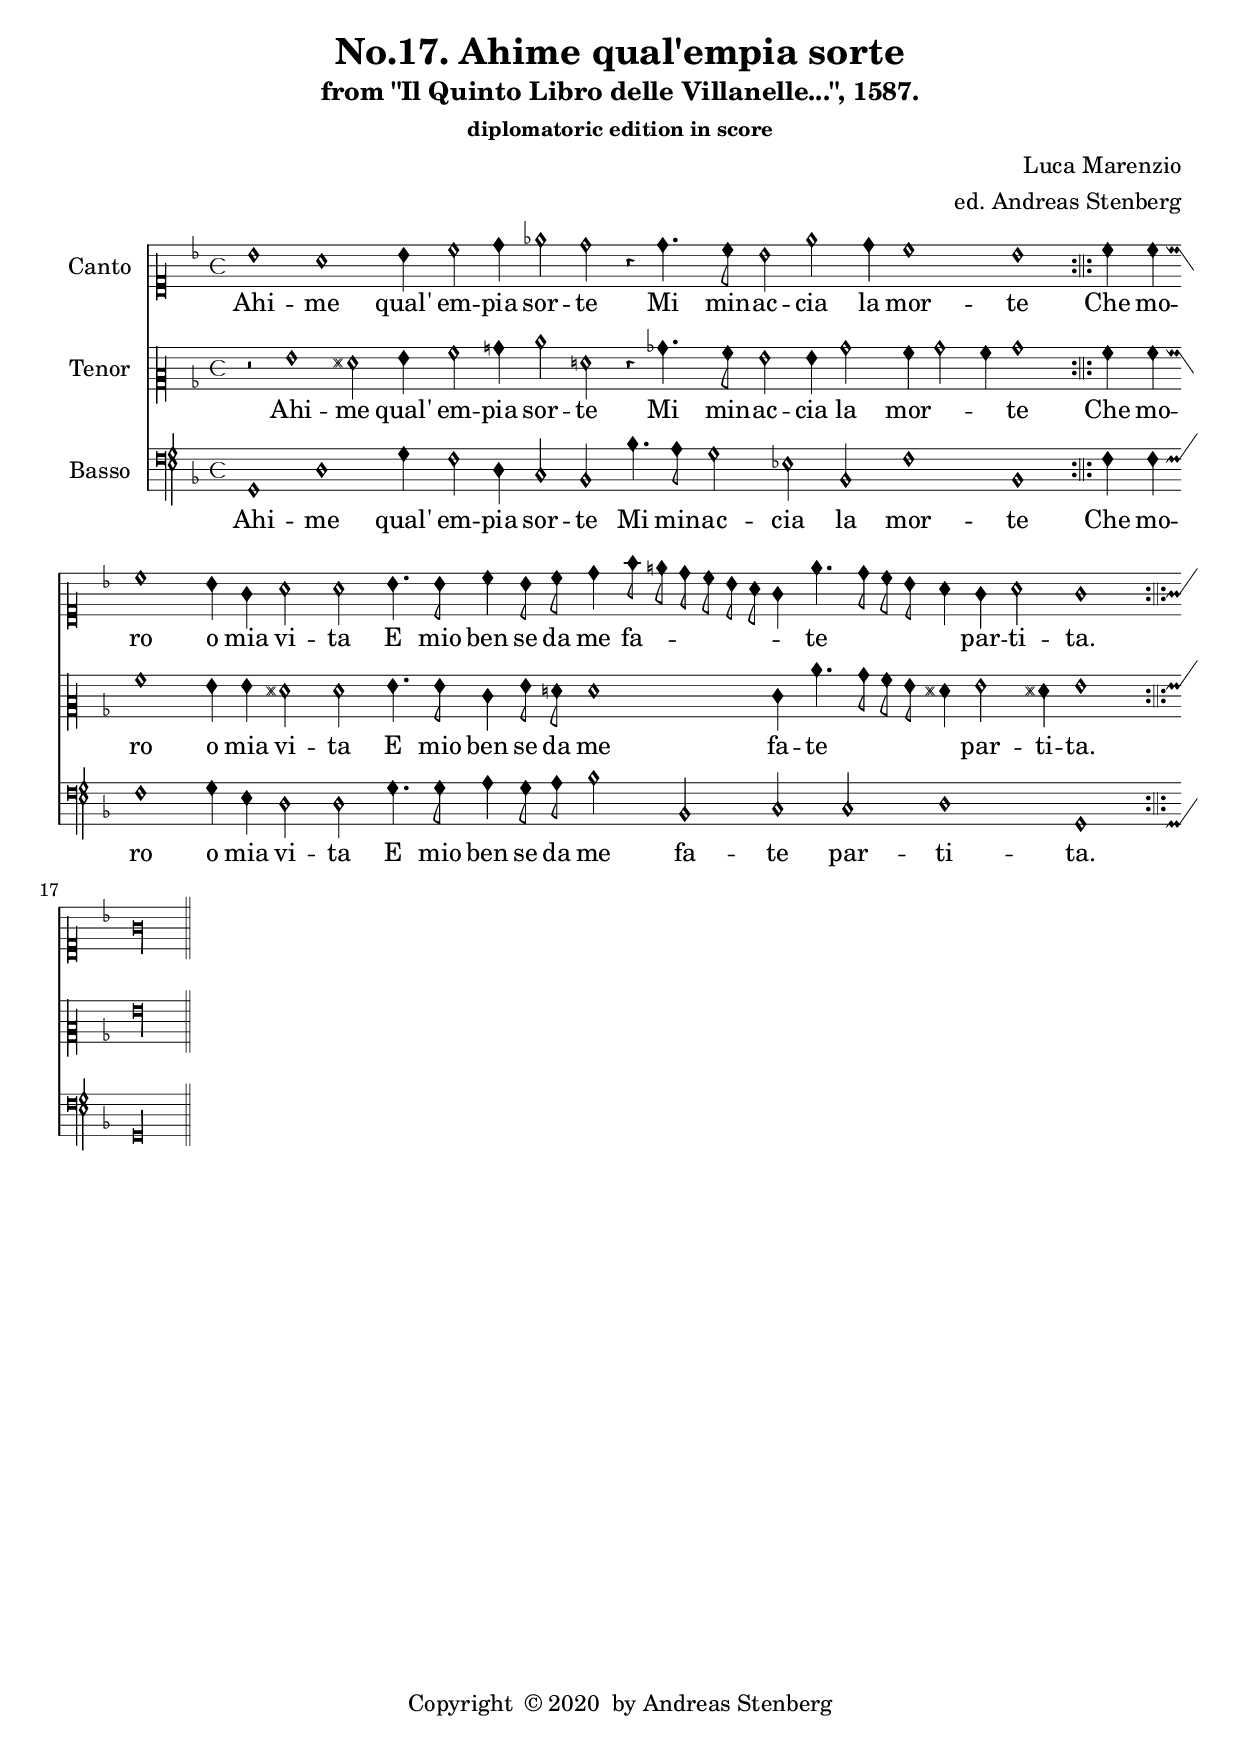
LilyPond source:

\version "2.20.0"
\language "deutsch"
 \defineBarLine ":||:" #'(":||:" "" "")

 \header {

  title = "No.17. Ahime qual'empia sorte"

  subtitle = "from \"Il Quinto Libro delle Villanelle...\", 1587."

  subsubtitle = "diplomatoric edition in score"

  composer = "Luca Marenzio"

  arranger = "ed. Andreas Stenberg"
  poet = ""
  meter =""

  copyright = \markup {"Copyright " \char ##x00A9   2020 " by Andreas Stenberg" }

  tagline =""

}


global = {
  \autoBeamOff
  \override Staff.TimeSignature.style =#'mensural
  \override NoteHead.style = #'petrucci
  \override Flag.style =#'mensural
  \override Rest.style = #'mensural
  \override Staff.Accidental.glyph-name-alist =
  #alteration-mensural-glyph-name-alist
  \override Staff.BarLine.bar-extent = #'(-1.1 . 1.1)
  \accidentalStyle no-reset
  \key f \major
  \time 4/4
}

sopranoVoice = \relative c'' {

  %% to chose cleffing comment in and out as needed.
  \clef "petrucci-c1"			%% orignal clefing
  %  \clef "petrucci-g"  		%% semi-moderniced clefing to facilitate reading
  \global
  \dynamicUp
  % Music follows here.

  \override Staff.BarLine.transparent =##t

  b1
  a1
  b4 c2 d4
  es2 d2

  r4 d4. c8 b2
  es2 d4
  c1
  b1
  \once \revert Staff.BarLine.transparent

  \bar ":||:"

  c4 c4
  c1
  b4 g4
  a2 a2
  b4. b8 c4 b8 c8
  d4 f8\melisma e8 d8 c8 b8 a8
  g4\melismaEnd e'4.\melisma d8 c8 b8

  a4\melismaEnd g4 a2
  g1

  \once \revert Staff.BarLine.transparent
  \bar ":||:"

      g\longa*1/2

  \once \revert Staff.BarLine.transparent

  \once  \override Staff.BarLine.bar-extent = #'(-3 . 3)

      \bar "||"

}

verseSopranoVoice = \lyricmode {
  % Lyrics follow here.

  Ahi -- me qual' em -- pia sor -- te
  Mi min -- ac -- cia la mor -- te
  Che mo -- ro o mia vi -- ta
  E mio ben se da me fa -- te par -- ti -- ta.

}

tenorVoice = \relative c' {

%% to chose cleffing comment in and out as needed.
  \clef "petrucci-c2"			%% orignal clefing
  %  \clef "petrucci-g"  		%% semi-moderniced clefing to facilitate reading
  \global
  \dynamicUp
  % Music follows here.

  r2 g'1
  fis2
  g4 a2 h4
  c2

  f,2 r4 b4.
  a8 g2
  g4 b2
  a4\melisma b2 a4\melismaEnd
  b1

  \once \revert Staff.BarLine.transparent

  a4 a4 a1
  g4 g4
  fis2 fis2
  g4. g8 e4 g8 f8

  f1 e4 c'4.\melisma b8 a8 g8
  fis4\melismaEnd g2 fis!4
  g1

  \once \revert Staff.BarLine.transparent

  g\longa*1/2

  \once \revert Staff.BarLine.transparent

  \once  \override Staff.BarLine.bar-extent = #'(-3 . 3)



}

verseTenorVoice = \lyricmode {
  % Lyrics follow here.

  Ahi -- me qual' em -- pia sor -- te
  Mi min -- ac -- cia la mor -- te
  Che mo -- ro o mia vi -- ta
  E mio ben se da me fa -- te par -- ti -- ta.

}

bassVoice = \relative c {
  \global
  \dynamicUp
  % Music follows here.

  g1
  d'1
  g4 f2 d4
  c2

  b2
  b'4. a8 g2
  es2 b2
  f'1
  b,1

  \once \revert Staff.BarLine.transparent
  f'4 f4

  f1
  g4 es4
  d2 d2
  g4. g8 a4 g8 a8
  b2

  b,2
  c2 c2
  d1
  g,1

\once \revert Staff.BarLine.transparent

  g\longa*1/2

  \once \revert Staff.BarLine.transparent

  \once  \override Staff.BarLine.bar-extent = #'(-3 . 3)


}

verseBassVoice = \lyricmode {
  % Lyrics follow here.

  Ahi -- me qual' em -- pia sor -- te
  Mi min -- ac -- cia la mor -- te
  Che mo -- ro o mia vi -- ta
  E mio ben se da me fa -- te par -- ti -- ta.

}

sopranoVoicePart = \new MensuralStaff \with {
  instrumentName = "Canto"
  midiInstrument = "choir aahs"
} { \sopranoVoice }
\addlyrics { \verseSopranoVoice }

tenorVoicePart = \new MensuralStaff \with {
  instrumentName = "Tenor"
  midiInstrument = "choir aahs"
} {  \tenorVoice }
\addlyrics { \verseTenorVoice }

bassVoicePart = \new MensuralStaff \with {
  instrumentName = "Basso"
  midiInstrument = "choir aahs"
} { \clef petrucci-f \bassVoice }
\addlyrics { \verseBassVoice }

\score {
  <<
    \sopranoVoicePart
    \tenorVoicePart
    \bassVoicePart
  >>
  \layout { }
  \midi {
    \tempo 4=100
  }
}

\pageBreak

\markup {

  \fontsize #1.0

  \column {

%    \fill-line { "2." }

    \fill-line {

      \column {

        \line { Più mi dole il partire }

        \line { \hspace #4 Che non farà il morire }

        \line { \hspace #4 Ch'è più morto che vivo }

        \line { \hspace #4 Chi di chi ama et adora resta privo. }
      }

    }

    \vspace #1.0

%    \fill-line { "3." }

    \fill-line {

      \column {

        \line { Ne potrà la mia salma }

        \line { \hspace #4 con lei ritener l'Alma }

        \line { \hspace #4 Che fia segno d'amore }

        \line { \hspace #4 Se con voi visse e con voi la si more. }
      }

    }

        \vspace #1.0

%    \fill-line { "4." }

    \fill-line {

      \column {

        \line { E felice morendo }

        \line { \hspace #4 Con voi dirà gioiendo }

        \line { \hspace #4 Non può dolce mia vita }

        \line { \hspace #4 Di voi privarmi alcuna dipartita.  }
      }
    }

  }

}

\paper {

  ragged-bottom = ##t
  ragged-last-bottom = ##t
  ragged-last = ##t
}